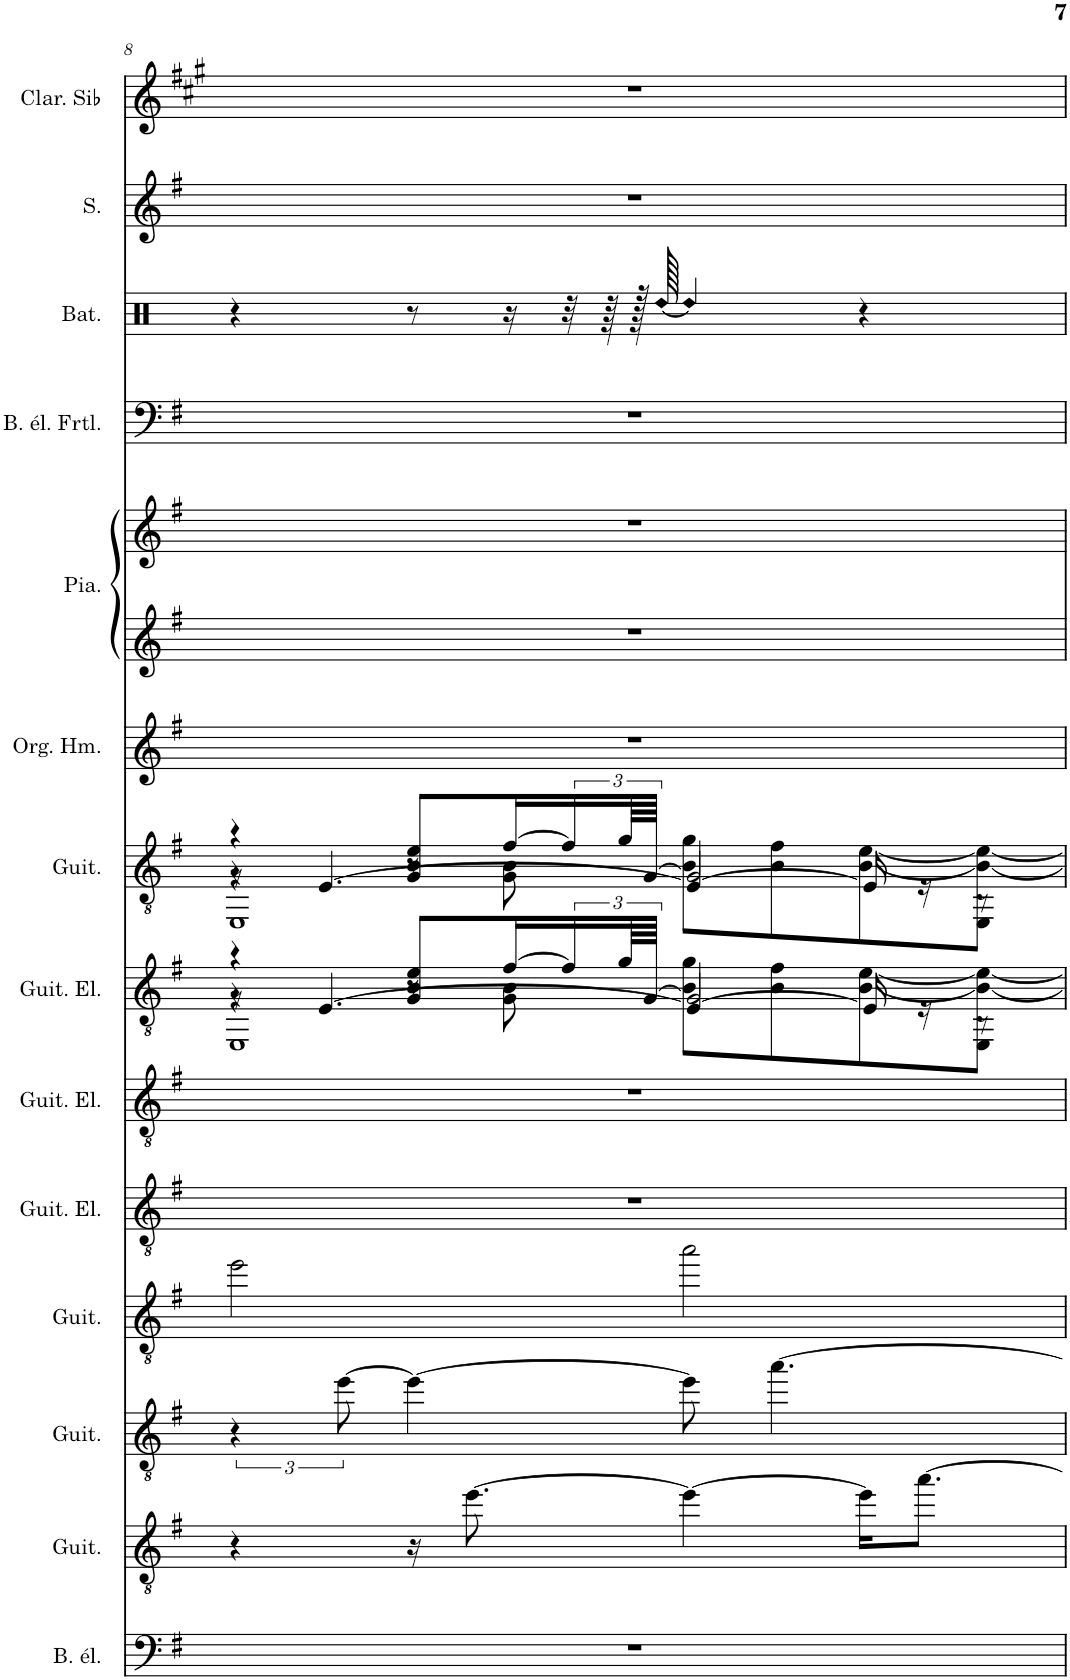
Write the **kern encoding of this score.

**kern	**kern	**kern	**kern	**kern	**kern	**kern	**kern	**kern	**kern	**kern	**kern	**kern	**kern	**kern
*part14	*part13	*part12	*part11	*part10	*part9	*part8	*part7	*part6	*part5	*part5	*part4	*part3	*part2	*part1
*staff15	*staff14	*staff13	*staff12	*staff11	*staff10	*staff9	*staff8	*staff7	*staff6	*staff5	*staff4	*staff3	*staff2	*staff1
*I"Basse électrique à 6 cordes, Harmoniques	*I"Guitare acoustique, �cho 2	*I"Guitare acoustique, �cho 1	*I"Guitare acoustique, Guitare 5	*I"Guitare électrique, Guitare 4	*I"Guitare électrique, Guitare 3	*I"Guitare électrique, Guitare 2	*I"Guitare acoustique, Guitare 1	*I"Orgue Hammond, Clavier 2	*I"Piano, Clavier 1	*	*I"Basse électrique fretless, Basse	*I"Batterie, Batterie	*I"Soprano, Choeurs	*I"Clarinette en Sib
*I'B. él.	*I'Guit.	*I'Guit.	*I'Guit.	*I'Guit. El.	*I'Guit. El.	*I'Guit. El.	*I'Guit.	*I'Org. Hm.	*I'Pia.	*	*I'B. él. Frtl.	*I'Bat.	*I'S.	*I'Clar. Sib
!!LO:PB:g=z
*clefF4	*clefGv2	*clefGv2	*clefGv2	*clefGv2	*clefGv2	*clefGv2	*clefGv2	*clefG2	*clefG2	*clefG2	*clefF4	*clefX	*clefG2	*clefG2
*Trd7c12	*	*	*	*	*	*	*	*	*	*	*Trd7c12	*	*	*Trd1c2
*k[f#]	*k[f#]	*k[f#]	*k[f#]	*k[f#]	*k[f#]	*k[f#]	*k[f#]	*k[f#]	*k[f#]	*k[f#]	*k[f#]	*k[]	*k[f#]	*k[f#c#g#]
*M4/4	*M4/4	*M4/4	*M4/4	*M4/4	*M4/4	*M4/4	*M4/4	*M4/4	*M4/4	*M4/4	*M4/4	*M4/4	*M4/4	*M4/4
=8	=8	=8	=8	=8	=8	=8	=8	=8	=8	=8	=8	=8	=8	=8
*	*	*	*	*	*	*^	*^	*	*	*	*	*	*	*
*	*	*	*	*	*	*	*^	*	*^	*	*	*	*	*	*	*
*	*	*	*	*	*	*	*	*^	*	*	*^	*	*	*	*	*	*	*
1r	4r	6r	2ee\	1r	1r	4r	4r	8r	1EE	4r	4r	8r	1EE	1r	1r	1r	1r	4r	1r	1r
.	.	.	.	.	.	.	.	[4.E/	.	.	.	[4.E/	.	.	.	.	.	.	.	.
.	.	[12ee\	.	.	.	.	.	.	.	.	.	.	.	.	.	.	.	.	.	.
.	16r	4ee\_	.	.	.	8G/ 8B/ 8e/L	8r	.	.	8G/ 8B/ 8e/L	8r	.	.	.	.	.	.	8r	.	.
.	[8.ee\	.	.	.	.	.	.	.	.	.	.	.	.	.	.	.	.	.	.	.
.	.	.	.	.	.	[16f#/L	8G\ 8B\	.	.	[16f#/L	8G\ 8B\	.	.	.	.	.	.	16r	.	.
.	.	.	.	.	.	24f#/]	.	.	.	24f#/]	.	.	.	.	.	.	.	32r	.	.
.	.	.	.	.	.	.	.	.	.	.	.	.	.	.	.	.	.	64r	.	.
.	.	.	.	.	.	96g/LL	.	.	.	96g/LL	.	.	.	.	.	.	.	.	.	.
.	.	.	.	.	.	.	.	.	.	.	.	.	.	.	.	.	.	128r	.	.
.	.	.	.	.	.	[96G/JJJJ	.	.	.	[96G/JJJJ	.	.	.	.	.	.	.	.	.	.
!	!	!	!	!	!	!	!	!	!	!	!	!	!	!	!	!	!	!LO:N:head=diamond	!	!
.	.	.	.	.	.	.	.	.	.	.	.	.	.	.	.	.	.	[128Rdd/	.	.
!	!	!	!	!	!	!	!	!	!	!	!	!	!	!	!	!	!	!LO:N:head=diamond	!	!
.	4ee\_	8ee\]	2aa\	.	.	2G/]	8B\ 8g\L	4E/_	.	2G/]	8B\ 8g\L	4E/_	.	.	.	.	.	4Rdd/]	.	.
.	.	[4.aa\	.	.	.	.	8B\ 8f#\	.	.	.	8B\ 8f#\	.	.	.	.	.	.	.	.	.
.	16ee\KL]	.	.	.	.	.	[8B\ [8e\	16E/]	.	.	[8B\ [8e\	16E/]	.	.	.	.	.	4r	.	.
.	[8.aa\J	.	.	.	.	.	.	16r	.	.	.	16r	.	.	.	.	.	.	.	.
.	.	.	.	.	.	.	8EE\ 8B\_ 8e\_J	8r	.	.	8EE\ 8B\_ 8e\_J	8r	.	.	.	.	.	.	.	.
*	*	*	*	*	*	*v	*v	*v	*v	*	*	*	*	*	*	*	*	*	*	*
*	*	*	*	*	*	*	*v	*v	*v	*v	*	*	*	*	*	*	*
=	=	=	=	=	=	=	=	=	=	=	=	=	=	=
*-	*-	*-	*-	*-	*-	*-	*-	*-	*-	*-	*-	*-	*-	*-
